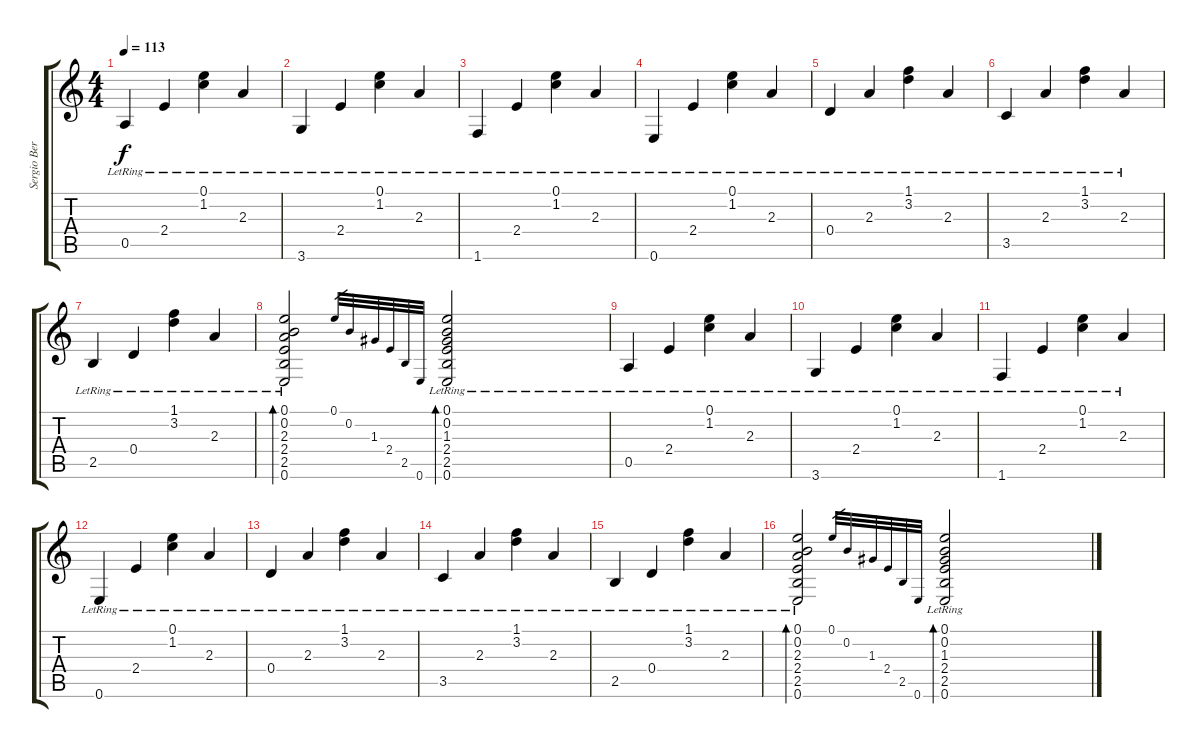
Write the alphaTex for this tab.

\track ("Sergio Berdichevski - Piano final" "Sergio Ber") {instrument acousticguitarsteel}
\staff {score tabs}
\tuning (E4 B3 G3 D3 A2 E2) {hide}
\ts (4 4)
\tempo 113
\clef g2
\ks c
0.5{lr}.4{dy f} 2.4{lr}.4 (0.1{lr} 1.2{lr}).4 2.3{lr}.4 |
3.6{lr}.4 2.4{lr}.4 (0.1{lr} 1.2{lr}).4 2.3{lr}.4 |
1.6{lr}.4 2.4{lr}.4 (0.1{lr} 1.2{lr}).4 2.3{lr}.4 |
0.6{lr}.4 2.4{lr}.4 (0.1{lr} 1.2{lr}).4 2.3{lr}.4 |
0.4{lr}.4 2.3{lr}.4 (1.1{lr} 3.2{lr}).4 2.3{lr}.4 |
3.5{lr}.4 2.3{lr}.4 (1.1{lr} 3.2{lr}).4 2.3{lr}.4 |
2.5{lr}.4 0.4{lr}.4 (1.1 3.2{lr}).4 2.3{lr}.4 |
(0.1{lr} 0.2{lr} 2.3{lr} 2.4{lr} 2.5{lr} 0.6{lr}).2{bd 120} 0.1.32{gr} 0.2.32{gr} 1.3.32{gr} 2.4.32{gr} 2.5.32{gr} 0.6.32{gr} (0.1{lr} 0.2{lr} 1.3{lr} 2.4{lr} 2.5{lr} 0.6{lr}).2{bd 120} |
0.5{lr}.4 2.4{lr}.4 (0.1{lr} 1.2{lr}).4 2.3{lr}.4 |
3.6{lr}.4 2.4{lr}.4 (0.1{lr} 1.2{lr}).4 2.3{lr}.4 |
1.6{lr}.4 2.4{lr}.4 (0.1{lr} 1.2{lr}).4 2.3{lr}.4 |
0.6{lr}.4 2.4{lr}.4 (0.1{lr} 1.2{lr}).4 2.3{lr}.4 |
0.4{lr}.4 2.3{lr}.4 (1.1{lr} 3.2{lr}).4 2.3{lr}.4 |
3.5{lr}.4 2.3{lr}.4 (1.1{lr} 3.2{lr}).4 2.3{lr}.4 |
2.5{lr}.4 0.4{lr}.4 (1.1 3.2{lr}).4 2.3{lr}.4 |
(0.1{lr} 0.2{lr} 2.3{lr} 2.4{lr} 2.5{lr} 0.6{lr}).2{bd 120} 0.1.32{gr} 0.2.32{gr} 1.3.32{gr} 2.4.32{gr} 2.5.32{gr} 0.6.32{gr} (0.1{lr} 0.2{lr} 1.3{lr} 2.4{lr} 2.5{lr} 0.6{lr}).2{bd 120}
